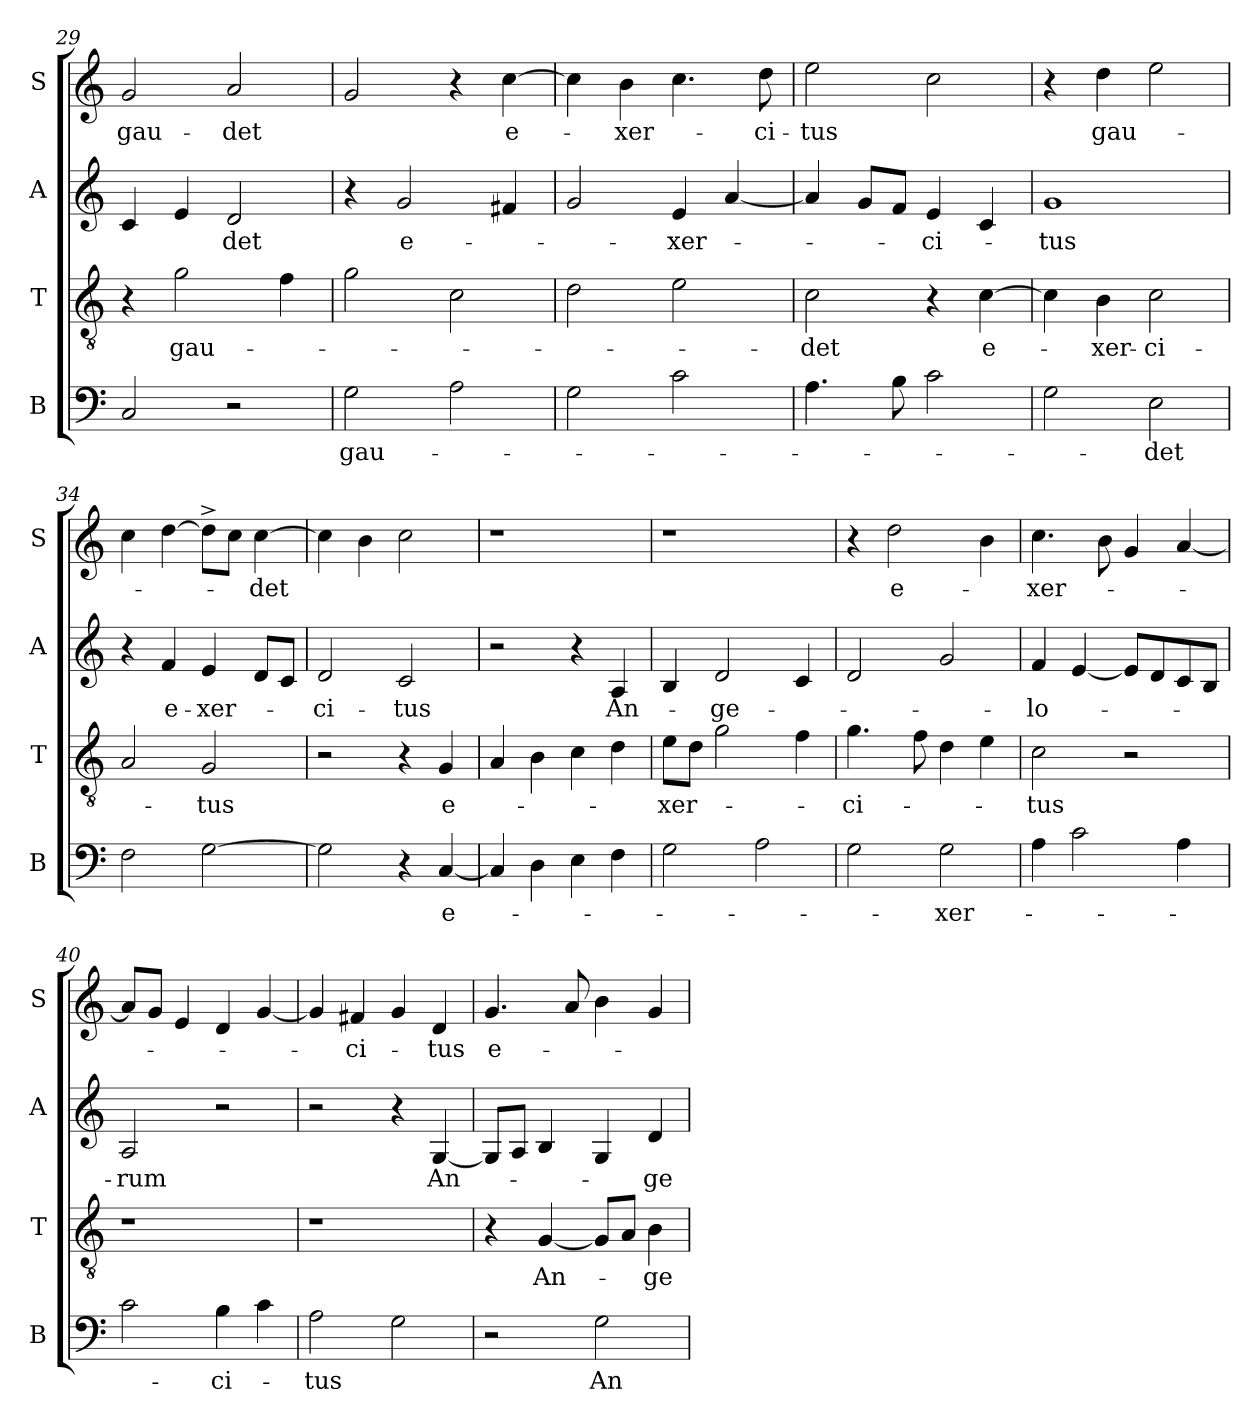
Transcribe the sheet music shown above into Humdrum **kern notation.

**kern	**text	**kern	**text	**kern	**text	**kern	**text
*part4	*part4	*part3	*part3	*part2	*part2	*part1	*part1
*staff4	*staff4	*staff3	*staff3	*staff2	*staff2	*staff1	*staff1
*I"B	*	*I"T	*	*I"A	*	*I"S	*
*I'B	*	*I'T	*	*I'A	*	*I'S	*
*clefF4	*	*clefGv2	*	*clefG2	*	*clefG2	*
*k[]	*	*k[]	*	*k[]	*	*k[]	*
*C:	*	*C:	*	*C:	*	*C:	*
=29	=29	=29	=29	=29	=29	=29	=29
!	!	!	!	!	!	!	!LO:LY:b
2C/	.	4r	.	4c/	.	2g/	gau-
!	!	!	!LO:LY:b	!	!	!	!
.	.	2g\	gau-	4e/	.	.	.
!	!	!	!	!	!LO:LY:b	!	!LO:LY:b
2r	.	.	.	2d/	-det	2a/	-det
.	.	4f\	.	.	.	.	.
=30	=30	=30	=30	=30	=30	=30	=30
!	!LO:LY:b	!	!	!	!	!	!
2G\	gau-	2g\	.	4r	.	2g/	.
!	!	!	!	!	!LO:LY:b	!	!
.	.	.	.	2g/	e-	.	.
2A\	.	2c\	.	.	.	4r	.
!	!	!	!	!	!	!	!LO:LY:b
.	.	.	.	4f#/	.	[<4cc\	e-
!!LO:LB:g=z
=31	=31	=31	=31	=31	=31	=31	=31
2G\	.	2d\	.	2g/	.	4cc\]	.
!	!	!	!	!	!	!	!LO:LY:b
.	.	.	.	.	.	4b\	-xer-
!	!	!	!	!	!LO:LY:b	!	!
2c\	.	2e\	.	4e/	-xer-	4.cc\	.
.	.	.	.	[<4a/	.	.	.
!	!	!	!	!	!	!	!LO:LY:b
.	.	.	.	.	.	8dd\	-ci-
=32	=32	=32	=32	=32	=32	=32	=32
!	!	!	!LO:LY:b	!	!	!	!LO:LY:b
4.A\	.	2c\	-det	4a/]	.	2ee\	-tus
.	.	.	.	8g/L	.	.	.
8B\	.	.	.	8f/J	.	.	.
!	!	!	!	!	!LO:LY:b	!	!
2c\	.	4r	.	4e/	-ci-	2cc\	.
!	!	!	!LO:LY:b	!	!	!	!
.	.	[>4c\	e-	4c/	.	.	.
=33	=33	=33	=33	=33	=33	=33	=33
!	!	!	!	!	!LO:LY:b	!	!
2G\	.	4c\]	.	1g	-tus	4r	.
!	!	!	!LO:LY:b	!	!	!	!LO:LY:b
.	.	4B\	-xer-	.	.	4dd\	gau-
!	!LO:LY:b	!	!LO:LY:b:rj	!	!	!	!
2E\	-det	2c\	-ci-	.	.	2ee\	.
=34	=34	=34	=34	=34	=34	=34	=34
2F\	.	2A/	.	4r	.	4cc\	.
!	!	!	!	!	!LO:LY:b	!	!
.	.	.	.	4f/	e-	[>4dd\	.
!	!	!	!LO:LY:b	!	!LO:LY:b	!	!
[>2G\	.	2G/	-tus	4e/	-xer-	8dd^>\L]	.
.	.	.	.	.	.	8cc\J	.
!	!	!	!	!	!	!	!LO:LY:b
.	.	.	.	8d/L	.	[>4cc\	-det
.	.	.	.	8c/J	.	.	.
=35	=35	=35	=35	=35	=35	=35	=35
!	!	!	!	!	!LO:LY:b	!	!
2G\]	.	2r	.	2d/	-ci-	4cc\]	.
.	.	.	.	.	.	4b\	.
!	!	!	!	!	!LO:LY:b	!	!
4r	.	4r	.	2c/	-tus	2cc\	.
!	!LO:LY:b	!	!LO:LY:b	!	!	!	!
[<4C/	e-	4G/	e-	.	.	.	.
=36	=36	=36	=36	=36	=36	=36	=36
4C/]	.	4A/	.	2r	.	1r	.
4D\	.	4B\	.	.	.	.	.
4E\	.	4c\	.	4r	.	.	.
!	!	!	!	!	!LO:LY:b	!	!
4F\	.	4d\	.	4A/	An-	.	.
=37	=37	=37	=37	=37	=37	=37	=37
!	!	!	!LO:LY:b	!	!	!	!
2G\	.	8e\L	-xer-	4B/	.	1r	.
.	.	8d\J	.	.	.	.	.
!	!	!	!	!	!LO:LY:b	!	!
.	.	2g\	.	2d/	-ge-	.	.
2A\	.	.	.	.	.	.	.
.	.	4f\	.	4c/	.	.	.
!!LO:PB:g=z
=38	=38	=38	=38	=38	=38	=38	=38
!	!	!	!LO:LY:b	!	!	!	!
2G\	.	4.g\	-ci-	2d/	.	4r	.
!	!	!	!	!	!	!	!LO:LY:b
.	.	.	.	.	.	2dd\	e-
.	.	8f\	.	.	.	.	.
!	!LO:LY:b	!	!	!	!	!	!
2G\	-xer-	4d\	.	2g/	.	.	.
.	.	4e\	.	.	.	4b\	.
=39	=39	=39	=39	=39	=39	=39	=39
!	!	!	!LO:LY:b	!	!LO:LY:b	!	!LO:LY:b
4A\	.	2c\	-tus	4f/	-lo-	4.cc\	-xer-
2c\	.	.	.	[<4e/	.	.	.
.	.	.	.	.	.	8b\	.
.	.	2r	.	8e/L]	.	4g/	.
.	.	.	.	8d/	.	.	.
4A\	.	.	.	8c/	.	[<4a/	.
.	.	.	.	8B/J	.	.	.
=40	=40	=40	=40	=40	=40	=40	=40
!	!	!	!	!	!LO:LY:b	!	!
2c\	.	1r	.	2A/	-rum	8a/L]	.
.	.	.	.	.	.	8g/J	.
.	.	.	.	.	.	4e/	.
!	!LO:LY:b	!	!	!	!	!	!
4B\	-ci-	.	.	2r	.	4d/	.
4c\	.	.	.	.	.	[<4g/	.
=41	=41	=41	=41	=41	=41	=41	=41
!	!LO:LY:b	!	!	!	!	!	!
2A\	-tus	1r	.	2r	.	4g/]	.
!	!	!	!	!	!	!	!LO:LY:b
.	.	.	.	.	.	4f#/	-ci-
2G\	.	.	.	4r	.	4g/	.
!	!	!	!	!	!LO:LY:b	!	!LO:LY:b
.	.	.	.	[<4G/	An-	4d/	-tus
=42	=42	=42	=42	=42	=42	=42	=42
!	!	!	!	!	!	!	!LO:LY:b
2r	.	4r	.	8G/L]	.	4.g/	e-
.	.	.	.	8A/J	.	.	.
!	!	!	!LO:LY:b	!	!	!	!
.	.	[<4G/	An-	4B/	.	.	.
.	.	.	.	.	.	8a/	.
!	!LO:LY:b	!	!	!	!	!	!
2G\	An-	8G/L]	.	4G/	.	4b\	.
.	.	8A/J	.	.	.	.	.
!	!	!	!LO:LY:b	!	!LO:LY:b	!	!
.	.	4B\	-ge-	4d/	-ge-	4g/	.
=	=	=	=	=	=	=	=
*-	*-	*-	*-	*-	*-	*-	*-
